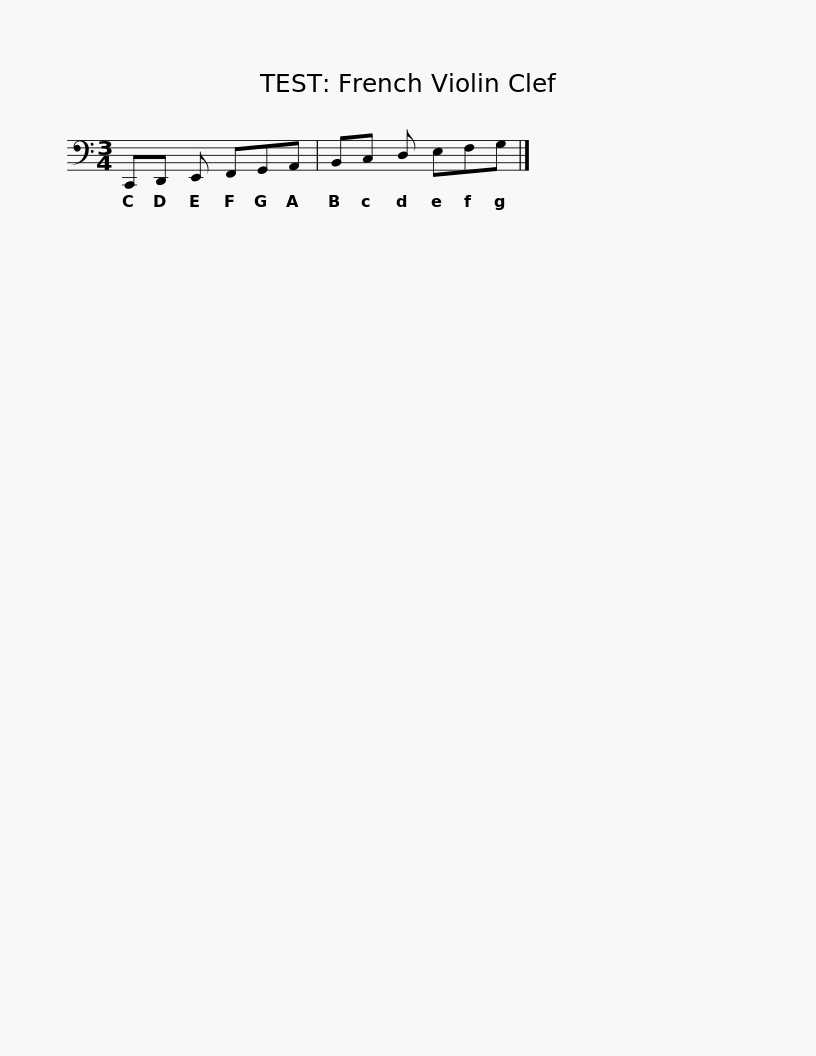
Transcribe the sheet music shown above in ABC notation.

X:1
L:1/8
M:3/4
I:linebreak $
K:C
V:1 bass
V:1
 C,,D,, E,, F,,G,,A,, | B,,C, D, E,F,G, |] %2
